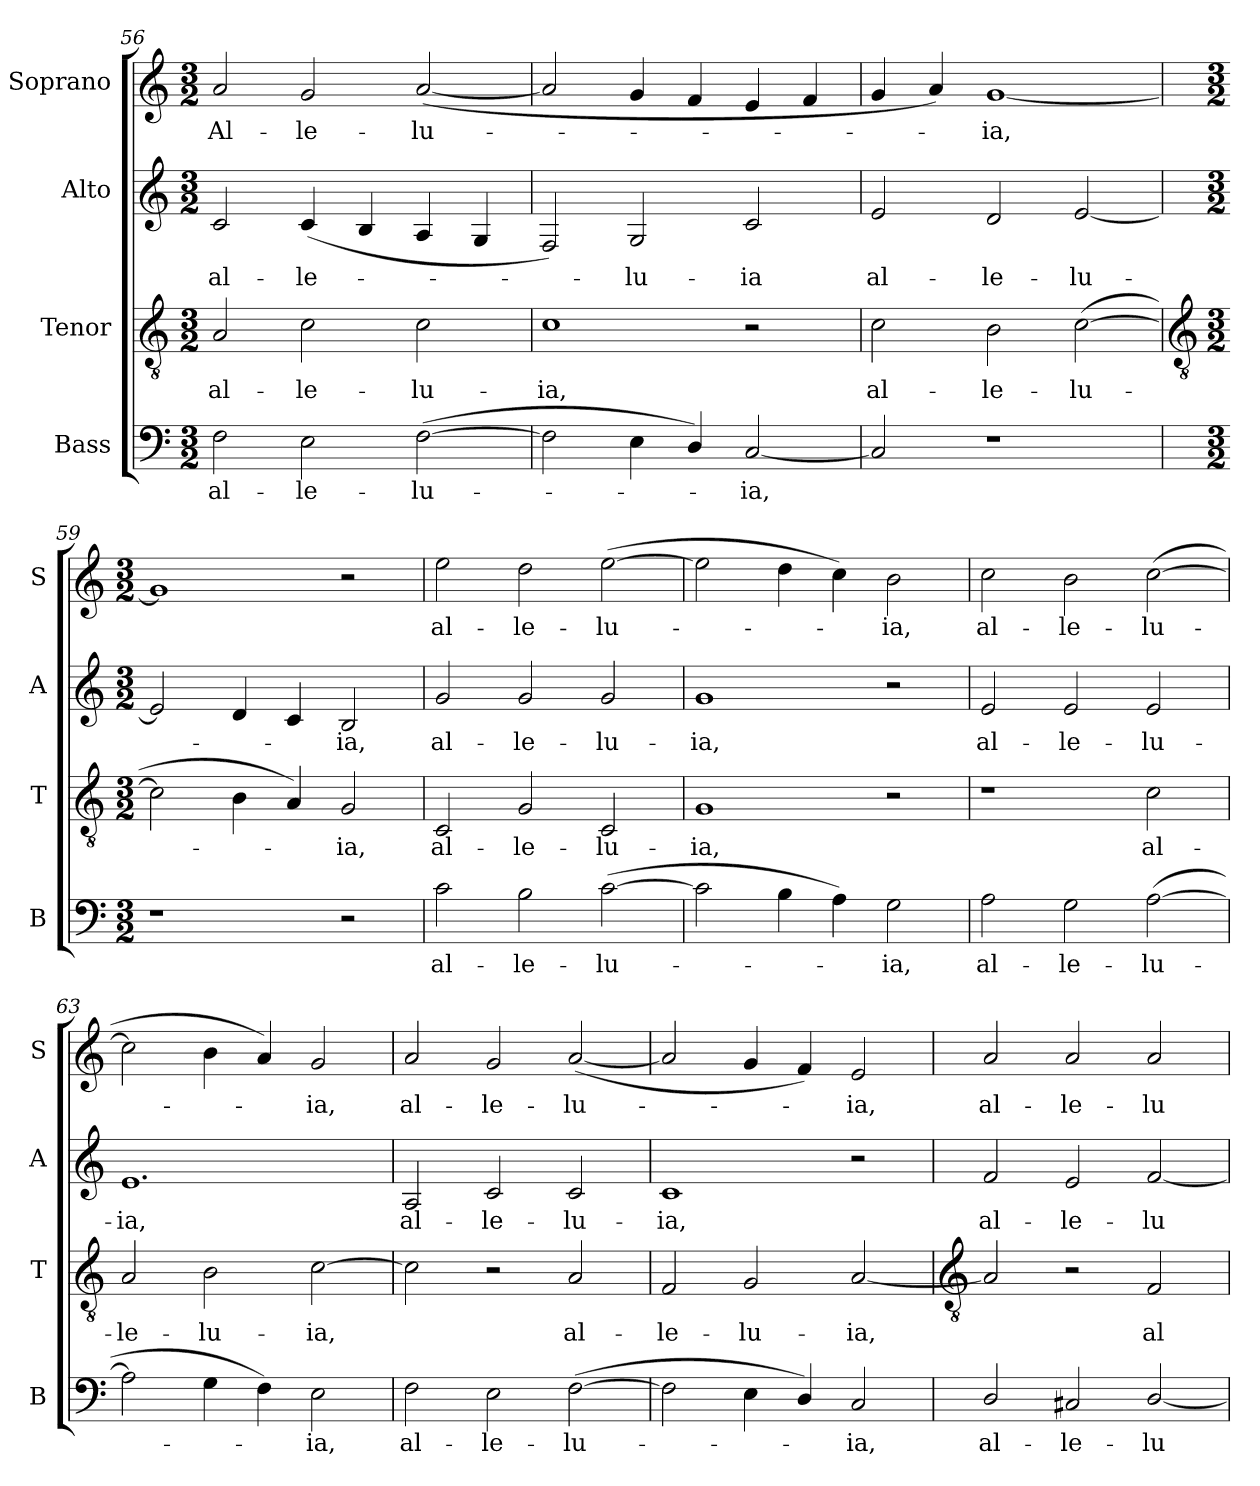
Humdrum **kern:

**kern	**text	**kern	**text	**kern	**text	**kern	**text
*part4	*part4	*part3	*part3	*part2	*part2	*part1	*part1
*staff4	*staff4	*staff3	*staff3	*staff2	*staff2	*staff1	*staff1
*I"Bass	*	*I"Tenor	*	*I"Alto	*	*I"Soprano	*
*I'B	*	*I'T	*	*I'A	*	*I'S	*
*clefF4	*	*clefGv2	*	*clefG2	*	*clefG2	*
*k[]	*	*k[]	*	*k[]	*	*k[]	*
*C:	*	*C:	*	*C:	*	*C:	*
*M3/2	*	*M3/2	*	*M3/2	*	*M3/2	*
=56	=56	=56	=56	=56	=56	=56	=56
!	!LO:LY:b	!	!LO:LY:b	!	!LO:LY:b	!	!LO:LY:b
2F	al-	2A	al-	2c	al-	2a	Al-
!	!LO:LY:b	!	!LO:LY:b	!	!LO:LY:b	!	!LO:LY:b
2E	-le-	2c	-le-	(<4c	-le-	2g	-le-
.	.	.	.	4B	.	.	.
!	!LO:LY:b	!	!LO:LY:b	!	!	!	!LO:LY:b
(>[2F	-lu-	2c	-lu-	4A	.	(<[2a	-lu-
.	.	.	.	4G	.	.	.
=57	=57	=57	=57	=57	=57	=57	=57
!	!	!	!LO:LY:b	!	!	!	!
2F]	.	1c	-ia,	2F)	.	2a]	.
!	!	!	!	!	!LO:LY:b	!	!
4E	.	.	.	2G	lu-	4g	.
4D/)	.	.	.	.	.	4f	.
!	!LO:LY:b	!	!	!	!LO:LY:b	!	!
[2C	ia,	2r	.	2c	-ia	4e	.
.	.	.	.	.	.	4f	.
=58	=58	=58	=58	=58	=58	=58	=58
!	!	!	!LO:LY:b	!	!LO:LY:b	!	!
2C]	.	2c	al-	2e	al-	4g	.
.	.	.	.	.	.	4a)	.
!	!	!	!LO:LY:b	!	!LO:LY:b	!	!LO:LY:b
1r	.	2B	-le-	2d	-le-	[1g	ia,
!	!	!	!LO:LY:b	!	!LO:LY:b	!	!
.	.	(>[2c	-lu-	[2e	-lu-	.	.
!!LO:LB:g=z
=59	=59	=59	=59	=59	=59	=59	=59
*	*	*clefGv2	*	*	*	*	*
*M3/2	*	*M3/2	*	*M3/2	*	*M3/2	*
1r	.	2c]	.	2e]	.	1g]	.
.	.	4B\	.	4d	.	.	.
.	.	4A)	.	4c	.	.	.
!	!	!	!LO:LY:b	!	!LO:LY:b	!	!
2r	.	2G	ia,	2B	ia,	2r	.
=60	=60	=60	=60	=60	=60	=60	=60
!	!LO:LY:b	!	!LO:LY:b	!	!LO:LY:b	!	!LO:LY:b
2c	al-	2C	al-	2g	al-	2ee	al-
!	!LO:LY:b	!	!LO:LY:b	!	!LO:LY:b	!	!LO:LY:b
2B	-le-	2G	-le-	2g	-le-	2dd	-le-
!	!LO:LY:b	!	!LO:LY:b	!	!LO:LY:b	!	!LO:LY:b
(>[2c	-lu-	2C	-lu-	2g	-lu-	(>[2ee	-lu-
=61	=61	=61	=61	=61	=61	=61	=61
!	!	!	!LO:LY:b	!	!LO:LY:b	!	!
2c]	.	1G	-ia,	1g	-ia,	2ee]	.
4B	.	.	.	.	.	4dd	.
4A)	.	.	.	.	.	4cc)	.
!	!LO:LY:b	!	!	!	!	!	!LO:LY:b
2G	ia,	2r	.	2r	.	2b	ia,
=62	=62	=62	=62	=62	=62	=62	=62
!	!LO:LY:b	!	!	!	!LO:LY:b	!	!LO:LY:b
2A	al-	1r	.	2e	al-	2cc	al-
!	!LO:LY:b	!	!	!	!LO:LY:b	!	!LO:LY:b
2G	-le-	.	.	2e	-le-	2b	-le-
!	!LO:LY:b	!	!LO:LY:b	!	!LO:LY:b	!	!LO:LY:b
(>[2A	-lu-	2c	al-	2e	-lu-	(>[2cc	-lu-
=63	=63	=63	=63	=63	=63	=63	=63
!	!	!	!LO:LY:b	!	!LO:LY:b	!	!
2A]	.	2A	-le-	1.e	-ia,	2cc]	.
!	!	!	!LO:LY:b	!	!	!	!
4G	.	2B	-lu-	.	.	4b	.
4F)	.	.	.	.	.	4a)	.
!	!LO:LY:b	!	!LO:LY:b	!	!	!	!LO:LY:b
2E	ia,	[2c	-ia,	.	.	2g	ia,
=64	=64	=64	=64	=64	=64	=64	=64
!	!LO:LY:b	!	!	!	!LO:LY:b	!	!LO:LY:b
2F	al-	2c]	.	2A	al-	2a	al-
!	!LO:LY:b	!	!	!	!LO:LY:b	!	!LO:LY:b
2E	-le-	2r	.	2c	-le-	2g	-le-
!	!LO:LY:b	!	!LO:LY:b	!	!LO:LY:b	!	!LO:LY:b
(>[2F	-lu-	2A	al-	2c	-lu-	(<[2a	-lu-
=65	=65	=65	=65	=65	=65	=65	=65
!	!	!	!LO:LY:b	!	!LO:LY:b	!	!
2F]	.	2F	-le-	1c	-ia,	2a]	.
!	!	!	!LO:LY:b	!	!	!	!
4E	.	2G	-lu-	.	.	4g	.
4D/)	.	.	.	.	.	4f)	.
!	!LO:LY:b	!	!LO:LY:b	!	!	!	!LO:LY:b
2C	ia,	[2A	-ia,	2r	.	2e	ia,
!!LO:LB:g=z
=66	=66	=66	=66	=66	=66	=66	=66
*	*	*clefGv2	*	*	*	*	*
!	!LO:LY:b	!	!	!	!LO:LY:b	!	!LO:LY:b
2D/	al-	2A]	.	2f	al-	2a	al-
!	!LO:LY:b	!	!	!	!LO:LY:b	!	!LO:LY:b
2C#X	-le-	2r	.	2e	-le-	2a	-le-
!	!LO:LY:b	!	!LO:LY:b	!	!LO:LY:b	!	!LO:LY:b
[2D/	-lu-	2F	al-	[2f	-lu-	2a	-lu-
=	=	=	=	=	=	=	=
*-	*-	*-	*-	*-	*-	*-	*-
